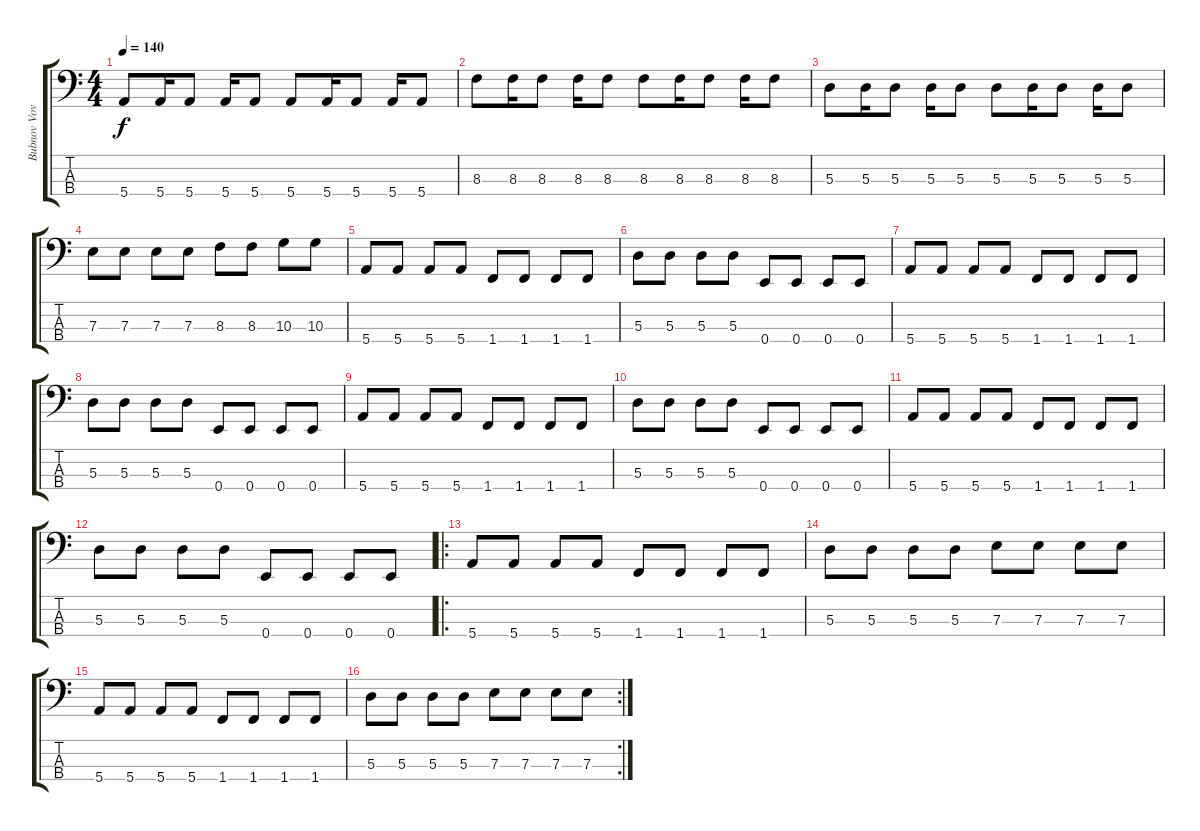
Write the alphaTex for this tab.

\track ("Bubnov Vova (FILL-BASS)" "Bubnov Vov") {instrument electricbasspick}
\staff {score tabs}
\tuning (G2 D2 A1 E1) {hide}
\ts (4 4)
\tempo 140
\clef f4
\ks c
5.4.8{dy f} 5.4.16 5.4.8 5.4.16 5.4.8 5.4.8 5.4.16 5.4.8 5.4.16 5.4.8 |
8.3.8 8.3.16 8.3.8 8.3.16 8.3.8 8.3.8 8.3.16 8.3.8 8.3.16 8.3.8 |
5.3.8 5.3.16 5.3.8 5.3.16 5.3.8 5.3.8 5.3.16 5.3.8 5.3.16 5.3.8 |
7.3.8 7.3.8 7.3.8 7.3.8 8.3.8 8.3.8 10.3.8 10.3.8 |
5.4.8 5.4.8 5.4.8 5.4.8 1.4.8 1.4.8 1.4.8 1.4.8 |
5.3.8 5.3.8 5.3.8 5.3.8 0.4.8 0.4.8 0.4.8 0.4.8 |
5.4.8 5.4.8 5.4.8 5.4.8 1.4.8 1.4.8 1.4.8 1.4.8 |
5.3.8 5.3.8 5.3.8 5.3.8 0.4.8 0.4.8 0.4.8 0.4.8 |
5.4.8 5.4.8 5.4.8 5.4.8 1.4.8 1.4.8 1.4.8 1.4.8 |
5.3.8 5.3.8 5.3.8 5.3.8 0.4.8 0.4.8 0.4.8 0.4.8 |
5.4.8 5.4.8 5.4.8 5.4.8 1.4.8 1.4.8 1.4.8 1.4.8 |
5.3.8 5.3.8 5.3.8 5.3.8 0.4.8 0.4.8 0.4.8 0.4.8 |
\ro
5.4.8 5.4.8 5.4.8 5.4.8 1.4.8 1.4.8 1.4.8 1.4.8 |
5.3.8 5.3.8 5.3.8 5.3.8 7.3.8 7.3.8 7.3.8 7.3.8 |
5.4.8 5.4.8 5.4.8 5.4.8 1.4.8 1.4.8 1.4.8 1.4.8 |
\rc 2
5.3.8 5.3.8 5.3.8 5.3.8 7.3.8 7.3.8 7.3.8 7.3.8
